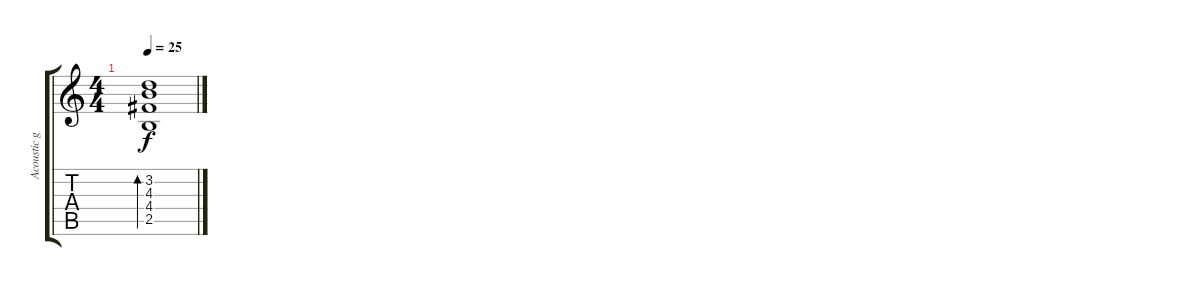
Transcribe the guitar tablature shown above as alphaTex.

\track ("Acoustic guitar" "Acoustic g") {instrument acousticguitarsteel}
\staff {score tabs}
\tuning (E4 B3 G3 D3 A2 E2) {hide}
\ts (4 4)
\tempo 25
\clef g2
\ks c
(3.2 4.3 4.4 2.5).1{bd 480 dy f}
